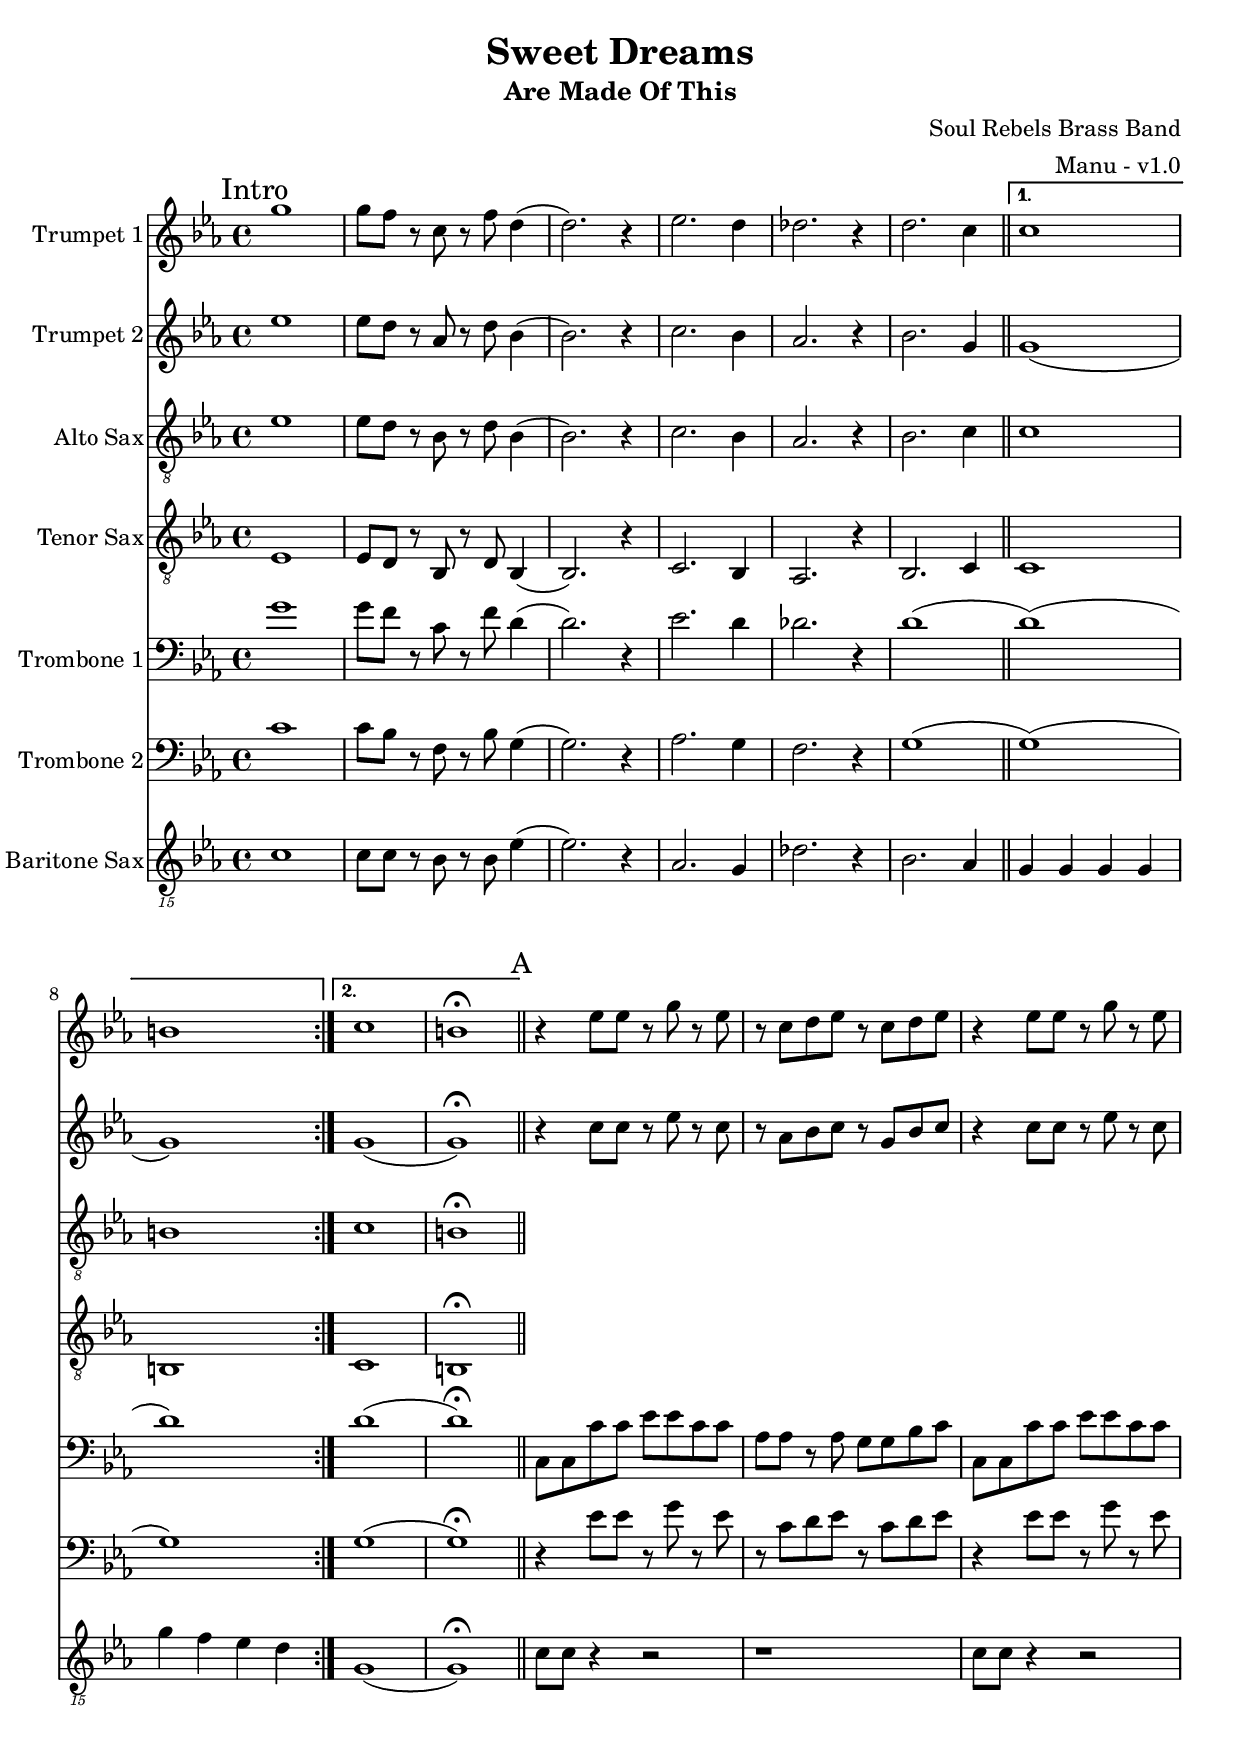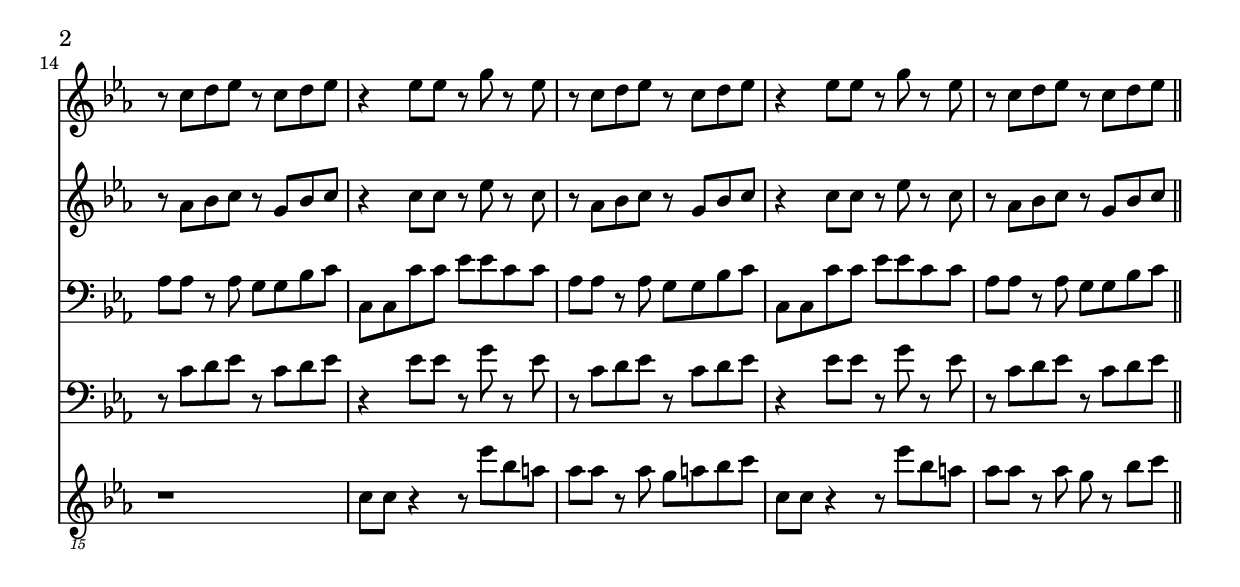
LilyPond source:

\version "2.18.2"

global = {
  \key c \minor
  \time 4/4
}

trumpetBbOne = \relative c'' {
  \global

  \mark "Intro"
  \repeat volta 2 {
    g'1 | g8 f r c r f d4 (| d2.) r4 | ees2. d4 |
    des2. r4 | d2. c4 \bar "||"
  }

  \alternative {
    { c1 | b | }
    { c1 | b \fermata \bar "||" }
  }

  % A
  \mark "A"
  r4 ees8 ees r g r ees | r c d ees r c d ees | r4 ees8 ees r g r ees | r c d ees r c d ees |
  r4 ees8 ees r g r ees | r c d ees r c d ees | r4 ees8 ees r g r ees | r c d ees r c d ees \bar "||"
}

trumpetBbTwo = \relative c'' {
  \global

  \mark "Intro"
  \repeat volta 2 {
    ees1 | ees8 d r aes r d bes4 (| bes2.) r4 | c2. bes4 |
    aes2. r4 | bes2. g4 \bar "||"
  }

  \alternative {
    { g1 (| g ) | }
    { g1 (| g ) \fermata \bar "||" }
  }

  % A
  \mark "A"
  r4 c8 c r ees r c | r aes bes c r g bes c | r4 c8 c r ees r c | r aes bes c r g bes c |
  r4 c8 c r ees r c | r aes bes c r g bes c | r4 c8 c r ees r c | r aes bes c r g bes c \bar "||"
}

altoSax = \relative c'' {
  \global

  \mark "Intro"
  \repeat volta 2 {
    ees,1 | ees8 d r bes r d bes4 (| bes2.) r4 | c2. bes4 |
    aes2. r4 | bes2. c4 \bar "||"
  }

  \alternative {
    { c1 | b | }
    { c1 | b \fermata \bar "||" }
  }
}

tenorSax = \relative c'' {
  \global

  \mark "Intro"
  \repeat volta 2 {
    ees,,1 | ees8 d r bes r d bes4 (| bes2.) r4 | c2. bes4 |
    aes2. r4 | bes2. c4 \bar "||"
  }

  \alternative {
    { c1 | b | }
    { c1 | b \fermata \bar "||" }
  }
}

tromboneOne = \relative c {
  \global

  \mark "Intro"
  \repeat volta 2 {
    g''1 | g8 f r c r f d4 (| d2.) r4 | ees2. d4 |
    des2. r4 | d1 (\bar "||"
  }

  \alternative {
    { d1) (| d) | }
    { d1 (| d) \fermata \bar "||" }
  }

  % A
  \mark "A"
  c,8 c c' c ees ees c c | aes aes r aes g g bes c | c,8 c c' c ees ees c c | aes aes r aes g g bes c |
  c,8 c c' c ees ees c c | aes aes r aes g g bes c | c,8 c c' c ees ees c c | aes aes r aes g g bes c \bar "||"
}

tromboneTwo = \relative c {
  \global

  \mark "Intro"
  \repeat volta 2 {
    c'1 | c8 bes r f r bes g4 (| g2.) r4 | aes2. g4 |
    f2. r4 | g1 (\bar "||"
  }

  \alternative {
    { g1) (| g) | }
    { g1 (| g) \fermata \bar "||" }
  }

  % A
  \mark "A"
  r4 ees'8 ees r g r ees | r c d ees r c d ees | r4 ees8 ees r g r ees | r c d ees r c d ees |
  r4 ees8 ees r g r ees | r c d ees r c d ees | r4 ees8 ees r g r ees | r c d ees r c d ees \bar "||"
}

baritoneSax = \relative c {
  \global

  % Intro
  \mark "Intro"
  \repeat volta 2 {
    c1 | c8 c r bes r bes ees4 (| ees2.) r4 | aes,2. g4 |
    des'2. r4 | bes2. aes4 \bar "||"
  }

  \alternative {
    { g g g g | g' f ees d | }
    { g,1 (| g) \fermata \bar "||" }
  }

  % A
  \mark "A"
  c8 c r4 r2 | r1 | c8 c r4 r2 | r1 |
  c8 c r4 r8 ees' bes a | aes aes r aes g a bes c | c,8 c r4 r8 ees' bes a | aes aes r aes g r bes c \bar "||"
}

trumpetBbOnePart = \new Staff \with {
  instrumentName = "Trumpet 1"
  midiInstrument = "trumpet"
} \trumpetBbOne

trumpetBbTwoPart = \new Staff \with {
  instrumentName = "Trumpet 2"
  midiInstrument = "trumpet"
} \trumpetBbTwo

altoSaxPart = \new Staff \with {
  instrumentName = "Alto Sax"
  midiInstrument = "alto sax"
} { \clef "treble_8" \altoSax }

tenorSaxPart = \new Staff \with {
  instrumentName = "Tenor Sax"
  midiInstrument = "tenor sax"
} { \clef "treble_8" \tenorSax }

tromboneOnePart = \new Staff \with {
  instrumentName = "Trombone 1"
  midiInstrument = "trombone"
} { \clef bass \tromboneOne }

tromboneTwoPart = \new Staff \with {
  instrumentName = "Trombone 2"
  midiInstrument = "trombone"
} { \clef bass \tromboneTwo }

baritoneSaxPart = \new Staff \with {
  instrumentName = "Baritone Sax"
  midiInstrument = "baritone sax"
} { \clef "treble_15" \baritoneSax }

\book {
  \paper {
    print-all-headers = ##t
  }

  \score {
    \header {
      title = "Sweet Dreams"
      subtitle = "Are Made Of This"
      composer = "Soul Rebels Brass Band"
      arranger = "Manu - v1.0"
    }

    <<
      \trumpetBbOnePart
      \trumpetBbTwoPart
      \altoSaxPart
      \tenorSaxPart
      \tromboneOnePart
      \tromboneTwoPart
      \baritoneSaxPart
    >>
    \layout { }
    \midi {
      \context {
        \Score
        tempoWholesPerMinute = #(ly:make-moment 120 4)
      }
    }
  }
%{
  \pageBreak

  \score {
    \header {
      title = "Sweet Dreams"
      subtitle = "Are Made Of This"
      composer = "Soul Rebels Brass Band"
      arranger = "Manu - v1.0"
    }
    <<
      \transpose c d \trumpetBbOnePart
    >>
  }

  \pageBreak

  \score {
    \header {
      title = "Sweet Dreams"
      subtitle = "Are Made Of This"
      composer = "Soul Rebels Brass Band"
      arranger = "Manu - v1.0"
    }
    <<
      \transpose c d \trumpetBbTwoPart
    >>
  }

  \pageBreak

  \score {
    \header {
      title = "Sweet Dreams"
      subtitle = "Are Made Of This"
      composer = "Soul Rebels Brass Band"
      arranger = "Manu - v1.0"
    }
    <<
      \transpose c a, \altoSaxOnePart
    >>
  }

  \pageBreak

  \score {
    \header {
      title = "Sweet Dreams"
      subtitle = "Are Made Of This"
      composer = "Soul Rebels Brass Band"
      arranger = "Manu - v1.0"
    }
    <<
      \transpose c a, \altoSaxTwoPart
    >>
  }

  \pageBreak

  \score {
    \header {
      title = "Sweet Dreams"
      subtitle = "Are Made Of This"
      composer = "Soul Rebels Brass Band"
      arranger = "Manu - v1.0"
    }
    <<
      \transpose c d \tenorSaxPart
    >>
  }

  \pageBreak

  \score {
    \header {
      title = "Sweet Dreams"
      subtitle = "Are Made Of This"
      composer = "Soul Rebels Brass Band"
      arranger = "Manu - v1.0"
    }
    <<
      \trombonePart
    >>
  }

  \pageBreak

  \score {
    \header {
      title = "Sweet Dreams"
      subtitle = "Are Made Of This"
      composer = "Soul Rebels Brass Band"
      arranger = "Manu - v1.0"
    }
    <<
      \transpose c a, \baritoneSaxPart
    >>
  }
%}

}

